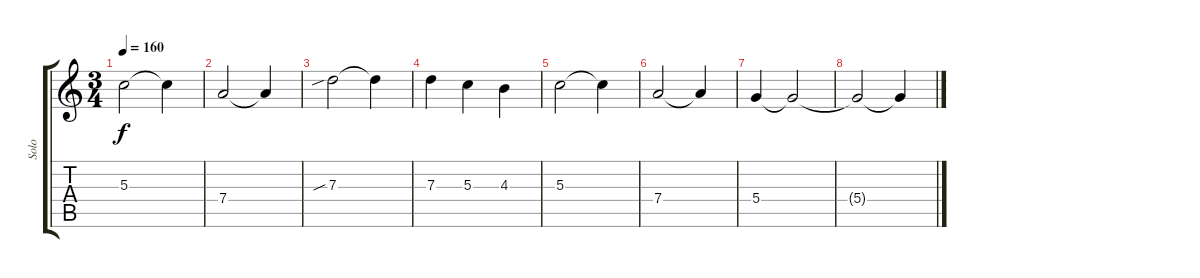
\track ("Solo" "Solo") {solo instrument acousticguitarsteel}
\staff {score tabs}
\tuning (E4 B3 G3 D3 A2 E2) {hide}
\ts (3 4)
\tempo 160
\clef g2
\ks c
5.3.2{dy f} 5.3{t}.4 |
7.4.2 7.4{t}.4 |
7.3{sib}.2 7.3{t}.4 |
7.3.4 5.3.4 4.3.4 |
5.3.2 5.3{t}.4 |
7.4.2 7.4{t}.4 |
5.4.4 5.4{t}.2 |
5.4{t}.2 5.4{t}.4
